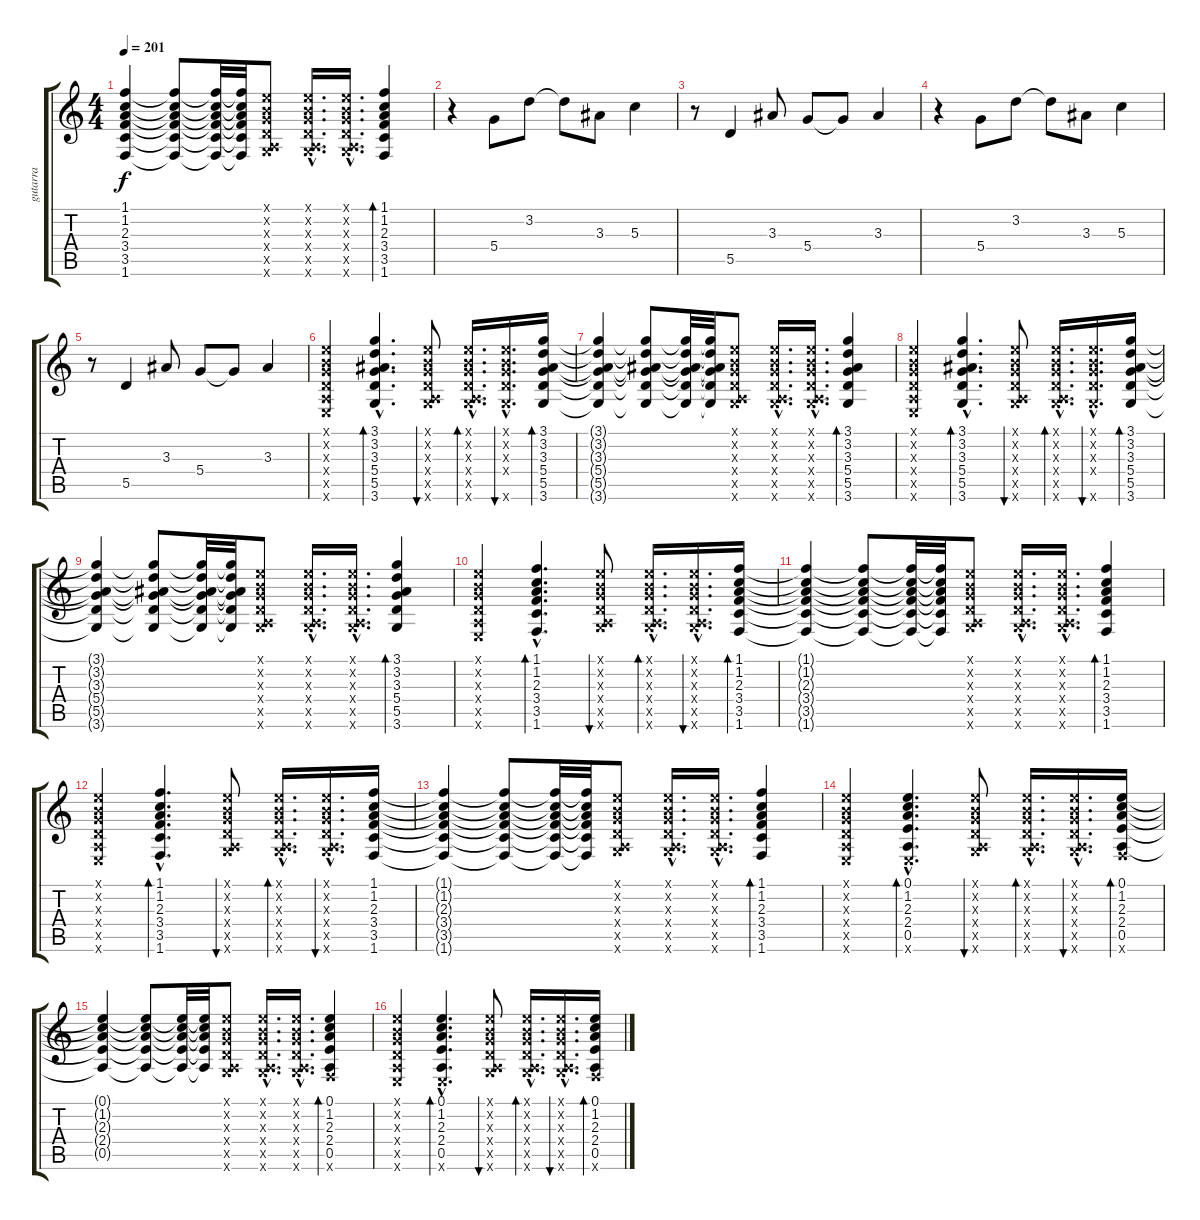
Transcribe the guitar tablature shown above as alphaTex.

\track ("gutarra" "gutarra") {instrument acousticguitarnylon}
\staff {score tabs}
\tuning (E4 B3 G3 D3 A2 E2) {hide}
\ts (4 4)
\tempo 201
\clef g2
\ks c
(1.1{t} 1.2{t} 2.3{t} 3.4{t} 3.5{t} 1.6{t}).4{dy f} (1.1{t} 1.2{t} 2.3{t} 3.4{t} 3.5{t} 1.6{t}).8 (1.1{t} 1.2{t} 2.3{t} 3.4{t} 3.5{t} 1.6{t}).32 (1.1{t} 1.2{t} 2.3{t} 3.4{t} 3.5{t} 1.6{t}).32 (0.1{x} 0.2{x} 0.3{x} 0.4{x} 0.5{x} 3.6{x}).8 (0.1{hac x} 0.2{hac x} 0.3{hac x} 0.4{hac x} 0.5{hac x} 3.6{hac x}).16{d} (0.1{hac x} 0.2{hac x} 0.3{hac x} 0.4{hac x} 0.5{hac x} 3.6{hac x}).16{d} (1.1 1.2 2.3 3.4 3.5 1.6).4{bd 240} |
r.4 5.4.8 3.2.8 3.2{t}.8 3.3.8 5.3.4 |
r.8 5.5.4 3.3.8 5.4.8 5.4{t}.8 3.3.4 |
r.4 5.4.8 3.2.8 3.2{t}.8 3.3.8 5.3.4 |
r.8 5.5.4 3.3.8 5.4.8 5.4{t}.8 3.3.4 |
(0.1{x} 0.2{x} 0.3{x} 0.4{x} 0.5{x} 0.6{x}).4 (3.1{hac} 3.2{hac} 3.3{hac} 5.4{hac} 5.5{hac} 3.6{hac}).4{d bd 120} (0.1{x} 0.2{x} 0.3{x} 0.4{x} 0.5{x} 3.6{x}).8{bu 60} (0.1{hac x} 0.2{hac x} 0.3{hac x} 0.4{hac x} 0.5{hac x} 3.6{hac x}).16{d bd 60} (0.1{hac x} 0.2{hac x} 0.3{hac x} 0.4{hac x} 3.6{hac x}).16{d bu 60} (3.1 3.2 3.3 5.4 5.5 3.6).16{bd 240} |
(3.1{t} 3.2{t} 3.3{t} 5.4{t} 5.5{t} 3.6{t}).4 (3.1{t} 3.2{t} 3.3{t} 5.4{t} 5.5{t} 3.6{t}).8 (3.1{t} 3.2{t} 3.3{t} 5.4{t} 5.5{t} 3.6{t}).32 (3.1{t} 3.2{t} 3.3{t} 5.4{t} 5.5{t} 3.6{t}).32 (0.1{x} 0.2{x} 0.3{x} 0.4{x} 0.5{x} 3.6{x}).8 (0.1{hac x} 0.2{hac x} 0.3{hac x} 0.4{hac x} 0.5{hac x} 3.6{hac x}).16{d} (0.1{hac x} 0.2{hac x} 0.3{hac x} 0.4{hac x} 0.5{hac x} 3.6{hac x}).16{d} (3.1 3.2 3.3 5.4 5.5 3.6).4{bd 60} |
(0.1{x} 0.2{x} 0.3{x} 0.4{x} 0.5{x} 0.6{x}).4 (3.1{hac} 3.2{hac} 3.3{hac} 5.4{hac} 5.5{hac} 3.6{hac}).4{d bd 120} (0.1{x} 0.2{x} 0.3{x} 0.4{x} 0.5{x} 3.6{x}).8{bu 60} (0.1{hac x} 0.2{hac x} 0.3{hac x} 0.4{hac x} 0.5{hac x} 3.6{hac x}).16{d bd 60} (0.1{hac x} 0.2{hac x} 0.3{hac x} 0.4{hac x} 3.6{hac x}).16{d bu 60} (3.1 3.2 3.3 5.4 5.5 3.6).16{bd 240} |
(3.1{t} 3.2{t} 3.3{t} 5.4{t} 5.5{t} 3.6{t}).4 (3.1{t} 3.2{t} 3.3{t} 5.4{t} 5.5{t} 3.6{t}).8 (3.1{t} 3.2{t} 3.3{t} 5.4{t} 5.5{t} 3.6{t}).32 (3.1{t} 3.2{t} 3.3{t} 5.4{t} 5.5{t} 3.6{t}).32 (0.1{x} 0.2{x} 0.3{x} 0.4{x} 0.5{x} 3.6{x}).8 (0.1{hac x} 0.2{hac x} 0.3{hac x} 0.4{hac x} 0.5{hac x} 3.6{hac x}).16{d} (0.1{hac x} 0.2{hac x} 0.3{hac x} 0.4{hac x} 0.5{hac x} 3.6{hac x}).16{d} (3.1 3.2 3.3 5.4 5.5 3.6).4{bd 60} |
(0.1{x} 0.2{x} 0.3{x} 0.4{x} 0.5{x} 0.6{x}).4 (1.1{hac} 1.2{hac} 2.3{hac} 3.4{hac} 3.5{hac} 1.6{hac}).4{d bd 120} (0.1{x} 0.2{x} 0.3{x} 0.4{x} 0.5{x} 3.6{x}).8{bu 60} (0.1{hac x} 0.2{hac x} 0.3{hac x} 0.4{hac x} 0.5{hac x} 3.6{hac x}).16{d bd 60} (0.1{hac x} 0.2{hac x} 0.3{hac x} 0.4{hac x} 0.5{hac x} 3.6{hac x}).16{d bu 60} (1.1 1.2 2.3 3.4 3.5 1.6).16{bd 240} |
(1.1{t} 1.2{t} 2.3{t} 3.4{t} 3.5{t} 1.6{t}).4 (1.1{t} 1.2{t} 2.3{t} 3.4{t} 3.5{t} 1.6{t}).8 (1.1{t} 1.2{t} 2.3{t} 3.4{t} 3.5{t} 1.6{t}).32 (1.1{t} 1.2{t} 2.3{t} 3.4{t} 3.5{t} 1.6{t}).32 (0.1{x} 0.2{x} 0.3{x} 0.4{x} 0.5{x} 3.6{x}).8 (0.1{hac x} 0.2{hac x} 0.3{hac x} 0.4{hac x} 0.5{hac x} 3.6{hac x}).16{d} (0.1{hac x} 0.2{hac x} 0.3{hac x} 0.4{hac x} 0.5{hac x} 3.6{hac x}).16{d} (1.1 1.2 2.3 3.4 3.5 1.6).4{bd 60} |
(0.1{x} 0.2{x} 0.3{x} 0.4{x} 0.5{x} 0.6{x}).4 (1.1{hac} 1.2{hac} 2.3{hac} 3.4{hac} 3.5{hac} 1.6{hac}).4{d bd 240} (0.1{x} 0.2{x} 0.3{x} 0.4{x} 0.5{x} 3.6{x}).8{bu 60} (0.1{hac x} 0.2{hac x} 0.3{hac x} 0.4{hac x} 0.5{hac x} 3.6{hac x}).16{d bd 60} (0.1{hac x} 0.2{hac x} 0.3{hac x} 0.4{hac x} 0.5{hac x} 3.6{hac x}).16{d bu 60} (1.1 1.2 2.3 3.4 3.5 1.6).16 |
(1.1{t} 1.2{t} 2.3{t} 3.4{t} 3.5{t} 1.6{t}).4 (1.1{t} 1.2{t} 2.3{t} 3.4{t} 3.5{t} 1.6{t}).8 (1.1{t} 1.2{t} 2.3{t} 3.4{t} 3.5{t} 1.6{t}).32 (1.1{t} 1.2{t} 2.3{t} 3.4{t} 3.5{t} 1.6{t}).32 (0.1{x} 0.2{x} 0.3{x} 0.4{x} 0.5{x} 3.6{x}).8 (0.1{hac x} 0.2{hac x} 0.3{hac x} 0.4{hac x} 0.5{hac x} 3.6{hac x}).16{d} (0.1{hac x} 0.2{hac x} 0.3{hac x} 0.4{hac x} 0.5{hac x} 3.6{hac x}).16{d} (1.1 1.2 2.3 3.4 3.5 1.6).4{bd 240} |
(0.1{x} 0.2{x} 0.3{x} 0.4{x} 0.5{x} 0.6{x}).4{volume 11 balance 8} (0.1{hac} 1.2{hac} 2.3{hac} 2.4{hac} 0.5{hac} 0.6{hac x}).4{d bd 120} (0.1{x} 0.2{x} 0.3{x} 0.4{x} 0.5{x} 3.6{x}).8{bu 60} (0.1{hac x} 0.2{hac x} 0.3{hac x} 0.4{hac x} 0.5{hac x} 3.6{hac x}).16{d bd 60} (0.1{hac x} 0.2{hac x} 0.3{hac x} 0.4{hac x} 0.5{hac x} 3.6{hac x}).16{d bu 60} (0.1 1.2 2.3 2.4 0.5 1.6{x}).16{bd 240} |
(0.1{t} 1.2{t} 2.3{t} 2.4{t} 0.5{t}).4 (0.1{t} 1.2{t} 2.3{t} 2.4{t} 0.5{t}).8 (0.1{t} 1.2{t} 2.3{t} 2.4{t} 0.5{t}).32 (0.1{t} 1.2{t} 2.3{t} 2.4{t} 0.5{t}).32 (0.1{x} 0.2{x} 0.3{x} 0.4{x} 0.5{x} 3.6{x}).8 (0.1{hac x} 0.2{hac x} 0.3{hac x} 0.4{hac x} 0.5{hac x} 3.6{hac x}).16{d} (0.1{hac x} 0.2{hac x} 0.3{hac x} 0.4{hac x} 0.5{hac x} 3.6{hac x}).16{d} (0.1 1.2 2.3 2.4 0.5 1.6{x}).4{bd 60} |
(0.1{x} 0.2{x} 0.3{x} 0.4{x} 0.5{x} 0.6{x}).4 (0.1{hac} 1.2{hac} 2.3{hac} 2.4{hac} 0.5{hac} 0.6{hac x}).4{d bd 120} (0.1{x} 0.2{x} 0.3{x} 0.4{x} 0.5{x} 3.6{x}).8{bu 60} (0.1{hac x} 0.2{hac x} 0.3{hac x} 0.4{hac x} 0.5{hac x} 3.6{hac x}).16{d bd 60} (0.1{hac x} 0.2{hac x} 0.3{hac x} 0.4{hac x} 0.5{hac x} 3.6{hac x}).16{d bu 60} (0.1 1.2 2.3 2.4 0.5 1.6{x}).16{bd 240}
